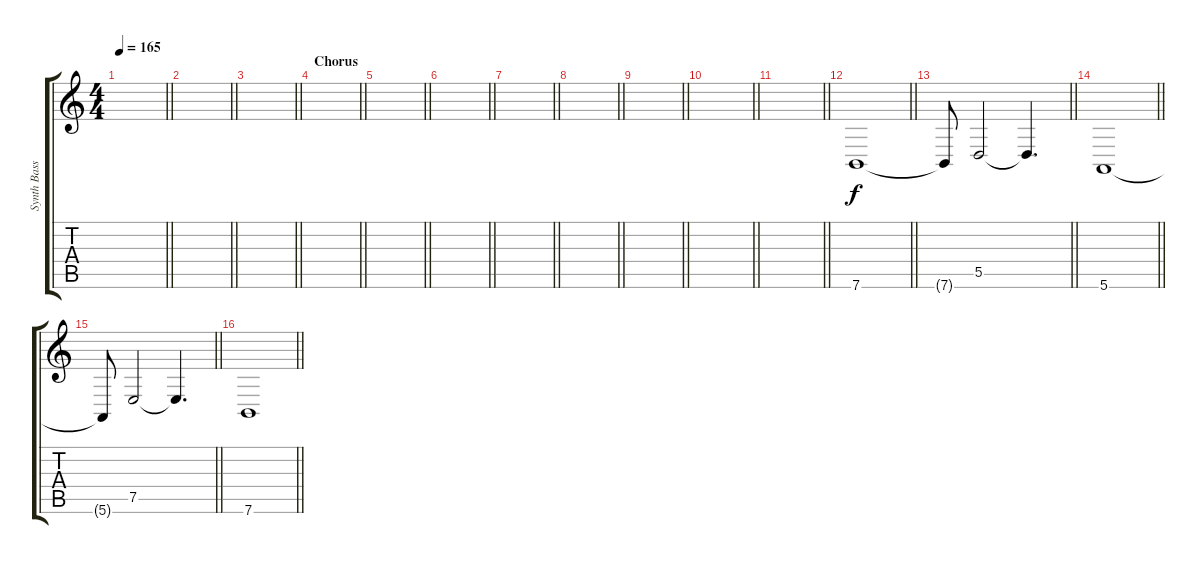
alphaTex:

\track ("Synth Bass" "Synth Bass") {instrument synthbrass1}
\staff {score tabs}
\tuning (E4 B3 G3 D3 A2 E2) {hide}
\ts (4 4)
\tempo 165
\clef g2
\barLineRight lightlight
\ks c
|
\barLineRight lightlight
|
\barLineRight lightlight
|
\section ("" "Chorus")
\barLineRight lightlight
|
\barLineRight lightlight
|
\barLineRight lightlight
|
\barLineRight lightlight
|
\barLineRight lightlight
|
\barLineRight lightlight
|
\barLineRight lightlight
|
\barLineRight lightlight
|
\barLineRight lightlight
7.6.1 |
\barLineRight lightlight
7.6{t}.8 5.5.2 5.5{t}.4{d} |
\barLineRight lightlight
5.6.1 |
\barLineRight lightlight
5.6{t}.8 7.5.2 7.5{t}.4{d} |
\barLineRight lightlight
7.6.1
